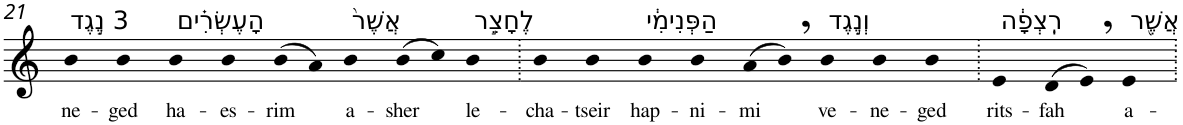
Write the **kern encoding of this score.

**kern	**text
*part1	*part1
*staff1	*staff1
*I"Piano	*
*I'Pno	*
!!LO:PB:g=z
*clefG2	*
*k[]	*
=21	=21
!LO:TX:a:t=3 נֶ֣גֶד	!
!	!LO:LY:b
4b	ne-
!	!LO:LY:b
4b	-ged
!LO:TX:a:t=הָעֶשְׂרִ֗ים	!
!	!LO:LY:b
4b	ha-
!	!LO:LY:b
4b	-es-
!	!LO:LY:b
(>8b	-rim
8a)	.
!LO:TX:a:t=אֲשֶׁר֙	!
!	!LO:LY:b
4b	a-
!	!LO:LY:b
(>8b	-sher
8cc)	.
!LO:TX:a:t=לֶחָצֵ֣ר	!
!	!LO:LY:b
4b	le-
=22.	=22.
!	!LO:LY:b
4b	-cha-
!	!LO:LY:b
4b	-tseir
!LO:TX:a:t=הַפְּנִימִ֔י	!
!	!LO:LY:b
4b	hap-
!	!LO:LY:b
4b	-ni-
!	!LO:LY:b
(>8a	-mi
8b,)	.
!LO:TX:a:t=וְנֶ֣גֶד	!
!	!LO:LY:b
4b	ve-
!	!LO:LY:b
4b	-ne-
!	!LO:LY:b
4b	-ged
=23.	=23.
!LO:TX:a:t=רִֽצְפָ֔ה	!
!	!LO:LY:b
4e	rits-
!	!LO:LY:b
(>8d	-fah
8e,)	.
!LO:TX:a:t=אֲשֶׁ֖ר	!
!	!LO:LY:b
4e	a-
=.	=.
*-	*-
